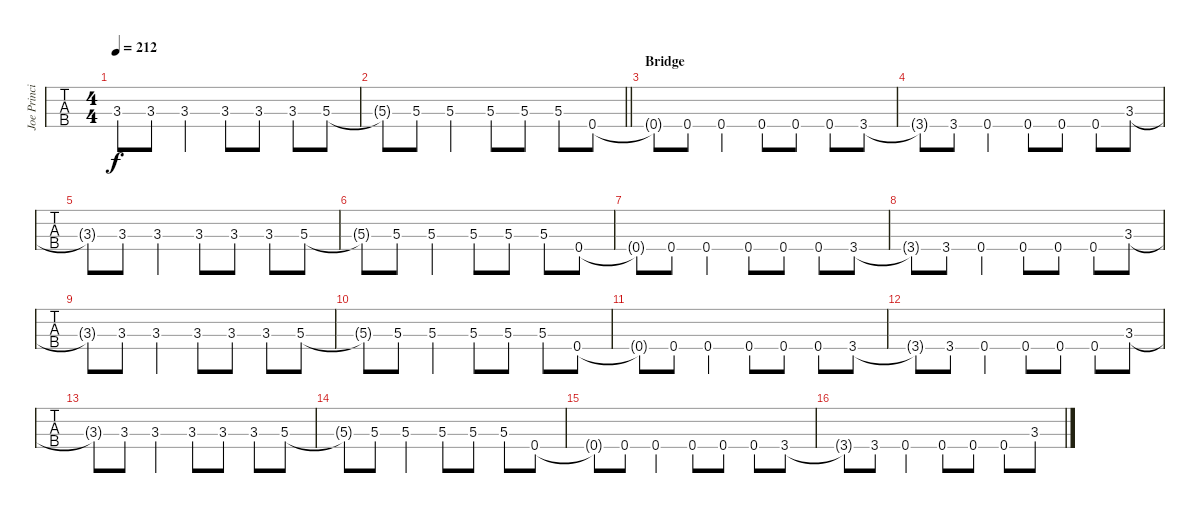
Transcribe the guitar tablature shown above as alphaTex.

\track ("Joe Principe - Bass" "Joe Princi") {instrument electricbassfinger}
\staff {tabs}
\tuning (Gb2 Db2 Ab1 Eb1) {hide}
\ts (4 4)
\tempo 212
\clef f4
\ks c
3.3{t}.8{dy f} 3.3.8 3.3.4 3.3.8 3.3.8 3.3.8 5.3.8 |
\barLineRight lightlight
5.3{t}.8 5.3.8 5.3.4 5.3.8 5.3.8 5.3.8 0.4.8 |
\section ("" "Bridge")
0.4{t}.8 0.4.8 0.4.4 0.4.8 0.4.8 0.4.8 3.4.8 |
3.4{t}.8 3.4.8 0.4.4 0.4.8 0.4.8 0.4.8 3.3.8 |
3.3{t}.8 3.3.8 3.3.4 3.3.8 3.3.8 3.3.8 5.3.8 |
5.3{t}.8 5.3.8 5.3.4 5.3.8 5.3.8 5.3.8 0.4.8 |
0.4{t}.8 0.4.8 0.4.4 0.4.8 0.4.8 0.4.8 3.4.8 |
3.4{t}.8 3.4.8 0.4.4 0.4.8 0.4.8 0.4.8 3.3.8 |
3.3{t}.8 3.3.8 3.3.4 3.3.8 3.3.8 3.3.8 5.3.8 |
5.3{t}.8 5.3.8 5.3.4 5.3.8 5.3.8 5.3.8 0.4.8 |
0.4{t}.8 0.4.8 0.4.4 0.4.8 0.4.8 0.4.8 3.4.8 |
3.4{t}.8 3.4.8 0.4.4 0.4.8 0.4.8 0.4.8 3.3.8 |
3.3{t}.8 3.3.8 3.3.4 3.3.8 3.3.8 3.3.8 5.3.8 |
5.3{t}.8 5.3.8 5.3.4 5.3.8 5.3.8 5.3.8 0.4.8 |
0.4{t}.8 0.4.8 0.4.4 0.4.8 0.4.8 0.4.8 3.4.8 |
3.4{t}.8 3.4.8 0.4.4 0.4.8 0.4.8 0.4.8 3.3.8
